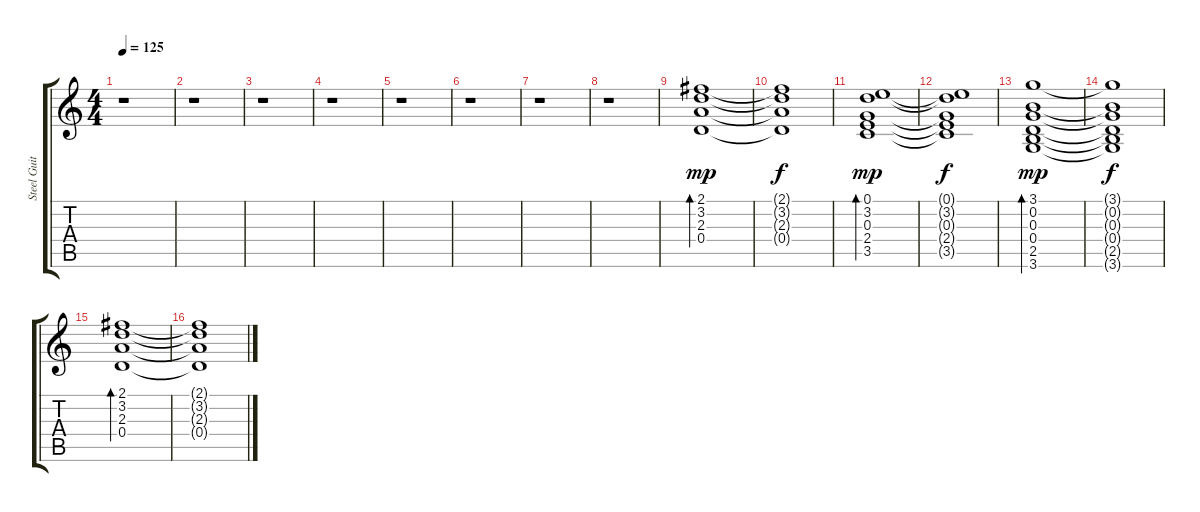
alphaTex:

\track ("Steel Guitar" "Steel Guit") {instrument acousticguitarsteel}
\staff {score tabs}
\tuning (E4 B3 G3 D3 A2 E2) {hide}
\ts (4 4)
\tempo 125
\clef g2
\ks c
r.1{dy mp instrument acousticguitarsteel} |
r.1 |
r.1 |
r.1 |
r.1 |
r.1 |
r.1 |
r.1 |
(2.1 3.2 2.3 0.4).1{bd 480} |
(2.1{t} 3.2{t} 2.3{t} 0.4{t}).1{dy f} |
(0.1 3.2 0.3 2.4 3.5).1{bd 480 dy mp} |
(0.1{t} 3.2{t} 0.3{t} 2.4{t} 3.5{t}).1{dy f} |
(3.1 0.2 0.3 0.4 2.5 3.6).1{bd 480 dy mp} |
(3.1{t} 0.2{t} 0.3{t} 0.4{t} 2.5{t} 3.6{t}).1{dy f} |
(2.1 3.2 2.3 0.4).1{bd 480} |
(2.1{t} 3.2{t} 2.3{t} 0.4{t}).1
